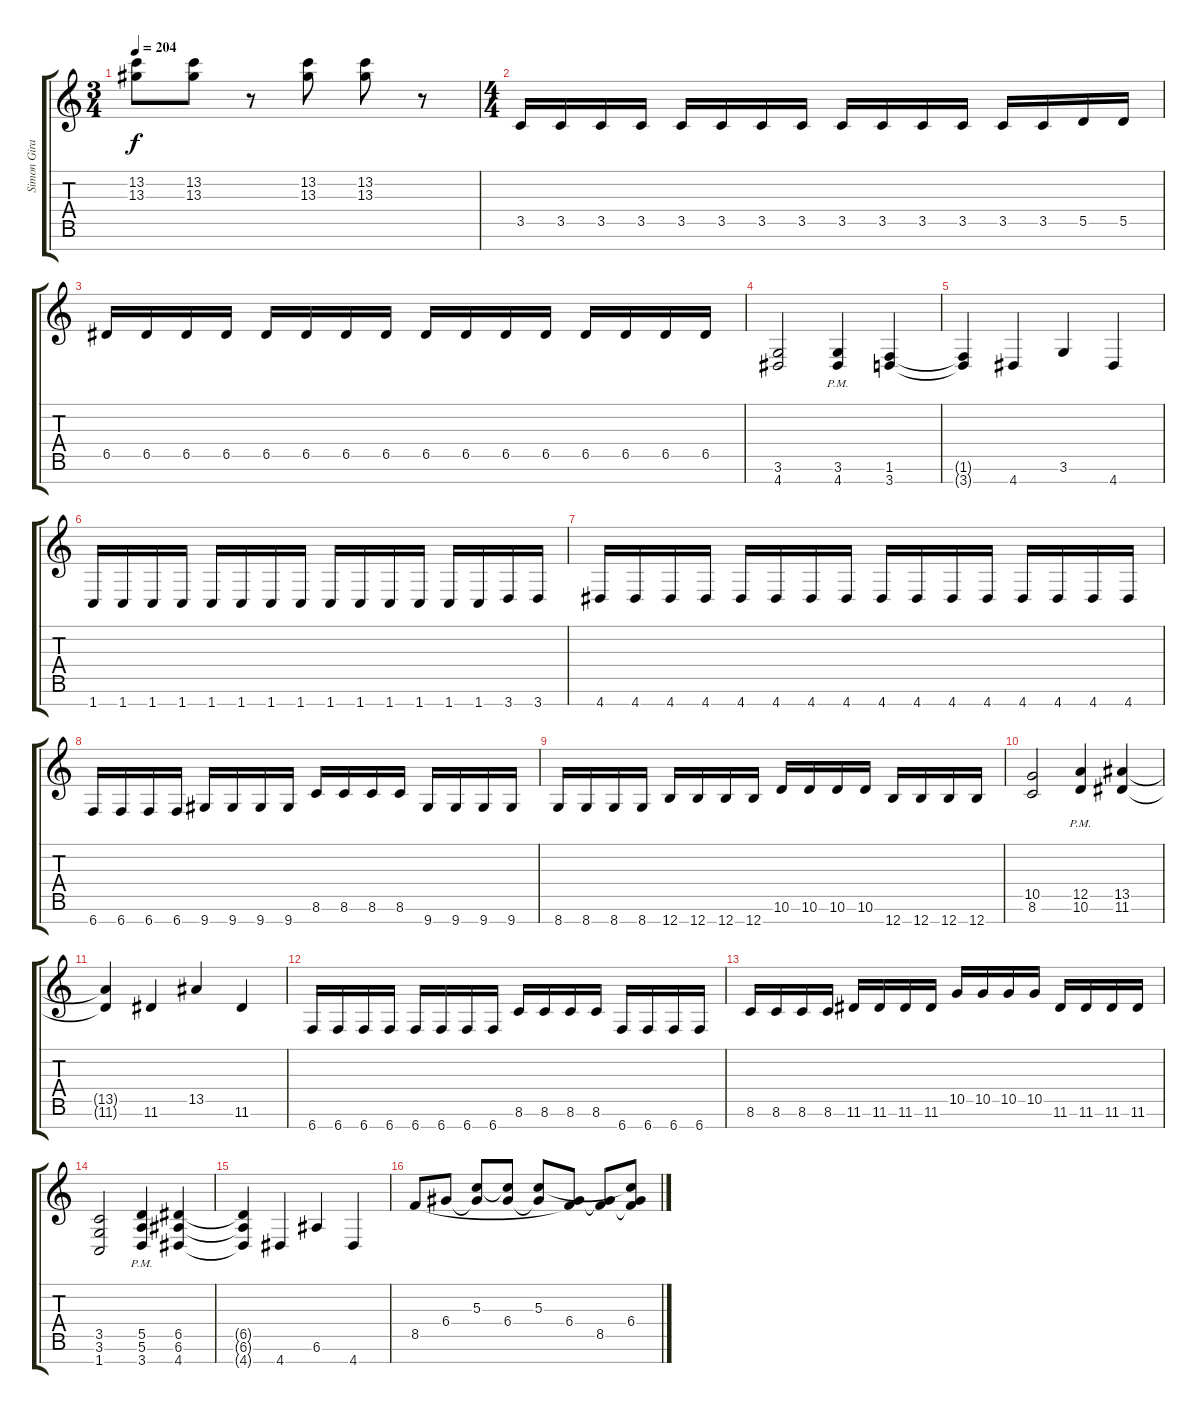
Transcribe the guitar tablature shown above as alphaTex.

\track ("Simon Girard" "Simon Gira") {instrument distortionguitar}
\staff {score tabs}
\tuning (E4 B3 G3 D3 A2 E2 B1) {hide}
\ts (3 4)
\tempo 204
\clef g2
\ks c
(13.2 13.3).8{dy f} (13.2 13.3).8 r.8 (13.2 13.3).8 (13.2 13.3).8 r.8 |
\ts (4 4)
3.5.16 3.5.16 3.5.16 3.5.16 3.5.16 3.5.16 3.5.16 3.5.16 3.5.16 3.5.16 3.5.16 3.5.16 3.5.16 3.5.16 5.5.16 5.5.16 |
6.5.16 6.5.16 6.5.16 6.5.16 6.5.16 6.5.16 6.5.16 6.5.16 6.5.16 6.5.16 6.5.16 6.5.16 6.5.16 6.5.16 6.5.16 6.5.16 |
(3.6 4.7).2 (3.6{pm} 4.7{pm}).4 (1.6 3.7).4 |
(1.6{t} 3.7{t}).4 4.7.4 3.6.4 4.7.4 |
1.7.16 1.7.16 1.7.16 1.7.16 1.7.16 1.7.16 1.7.16 1.7.16 1.7.16 1.7.16 1.7.16 1.7.16 1.7.16 1.7.16 3.7.16 3.7.16 |
4.7.16 4.7.16 4.7.16 4.7.16 4.7.16 4.7.16 4.7.16 4.7.16 4.7.16 4.7.16 4.7.16 4.7.16 4.7.16 4.7.16 4.7.16 4.7.16 |
6.7.16 6.7.16 6.7.16 6.7.16 9.7.16 9.7.16 9.7.16 9.7.16 8.6.16 8.6.16 8.6.16 8.6.16 9.7.16 9.7.16 9.7.16 9.7.16 |
8.7.16 8.7.16 8.7.16 8.7.16 12.7.16 12.7.16 12.7.16 12.7.16 10.6.16 10.6.16 10.6.16 10.6.16 12.7.16 12.7.16 12.7.16 12.7.16 |
(10.5 8.6).2 (12.5{pm} 10.6{pm}).4 (13.5 11.6).4 |
(13.5{t} 11.6{t}).4 11.6.4 13.5.4 11.6.4 |
6.7.16 6.7.16 6.7.16 6.7.16 6.7.16 6.7.16 6.7.16 6.7.16 8.6.16 8.6.16 8.6.16 8.6.16 6.7.16 6.7.16 6.7.16 6.7.16 |
8.6.16 8.6.16 8.6.16 8.6.16 11.6.16 11.6.16 11.6.16 11.6.16 10.5.16 10.5.16 10.5.16 10.5.16 11.6.16 11.6.16 11.6.16 11.6.16 |
(3.5 3.6 1.7).2 (5.5{pm} 5.6{pm} 3.7{pm}).4 (6.5 6.6 4.7).4 |
(6.5{t} 6.6{t} 4.7{t}).4 4.7.4 6.6.4 4.7.4 |
8.5.8 6.4.8 (5.3 6.4{t}).8 (5.3{t} 6.4).8 (5.3 6.4{t}).8 (6.4 8.5{t}).8 (6.4{t} 8.5).8 (5.3{t} 6.4 8.5{t}).8
